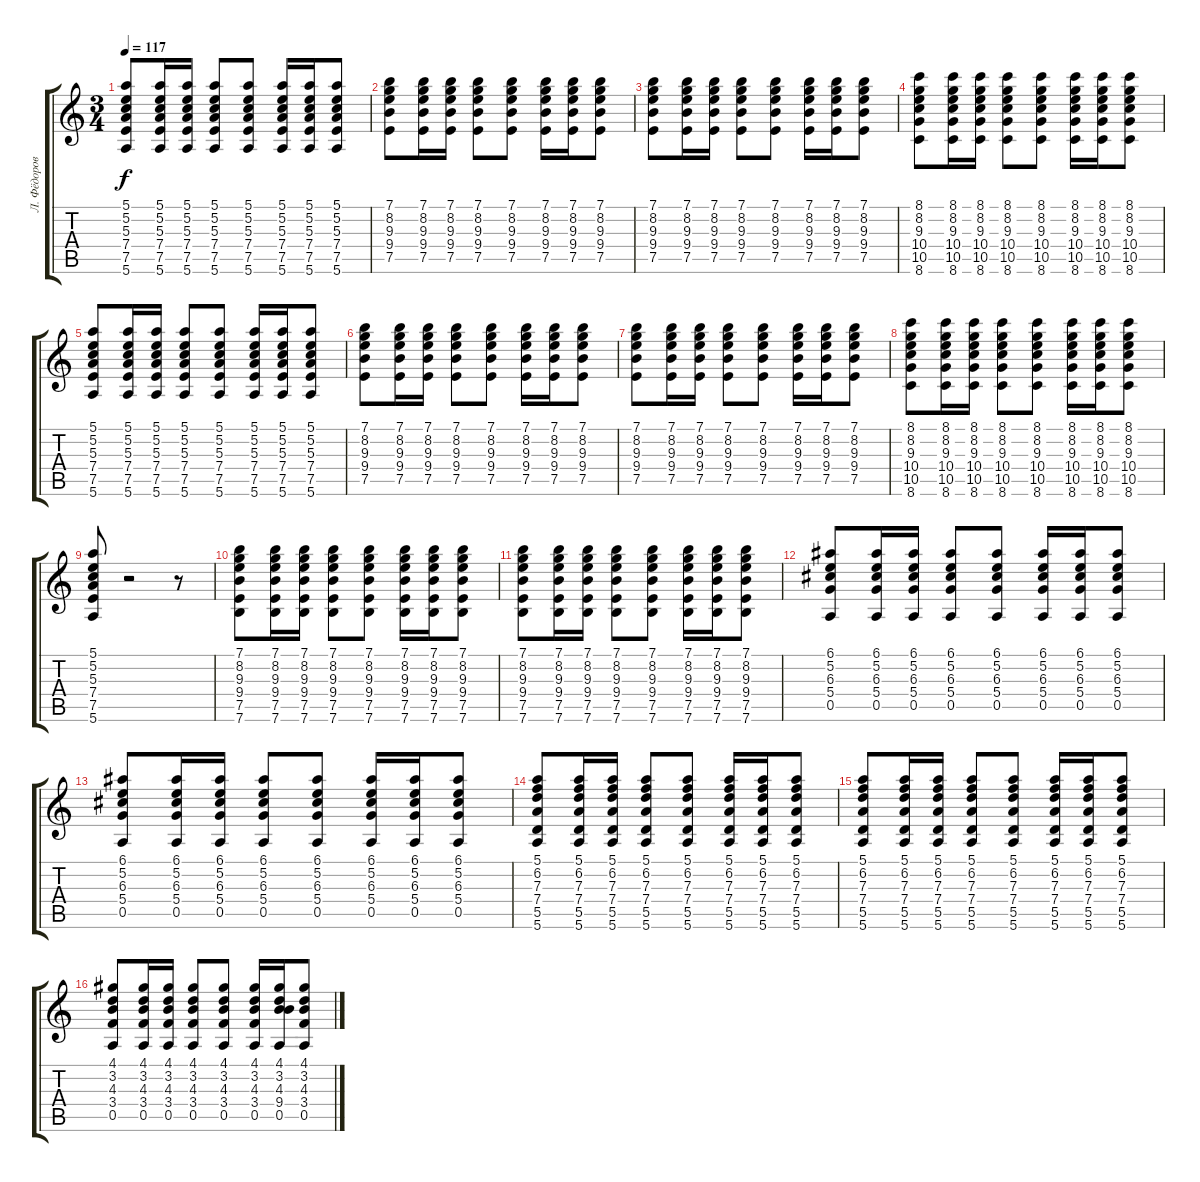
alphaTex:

\track ("Л. Фёдоров" "Л. Фёдоров") {instrument electricguitarclean}
\staff {score tabs}
\tuning (E4 B3 G3 D3 A2 E2) {hide}
\ts (3 4)
\tempo 117
\clef g2
\ks c
(5.1 5.2 5.3 7.4 7.5 5.6).8{dy f} (5.1 5.2 5.3 7.4 7.5 5.6).16 (5.1 5.2 5.3 7.4 7.5 5.6).16 (5.1 5.2 5.3 7.4 7.5 5.6).8 (5.1 5.2 5.3 7.4 7.5 5.6).8 (5.1 5.2 5.3 7.4 7.5 5.6).16 (5.1 5.2 5.3 7.4 7.5 5.6).16 (5.1 5.2 5.3 7.4 7.5 5.6).8 |
(7.1 8.2 9.3 9.4 7.5).8 (7.1 8.2 9.3 9.4 7.5).16 (7.1 8.2 9.3 9.4 7.5).16 (7.1 8.2 9.3 9.4 7.5).8 (7.1 8.2 9.3 9.4 7.5).8 (7.1 8.2 9.3 9.4 7.5).16 (7.1 8.2 9.3 9.4 7.5).16 (7.1 8.2 9.3 9.4 7.5).8 |
(7.1 8.2 9.3 9.4 7.5).8 (7.1 8.2 9.3 9.4 7.5).16 (7.1 8.2 9.3 9.4 7.5).16 (7.1 8.2 9.3 9.4 7.5).8 (7.1 8.2 9.3 9.4 7.5).8 (7.1 8.2 9.3 9.4 7.5).16 (7.1 8.2 9.3 9.4 7.5).16 (7.1 8.2 9.3 9.4 7.5).8 |
(8.1 8.2 9.3 10.4 10.5 8.6).8 (8.1 8.2 9.3 10.4 10.5 8.6).16 (8.1 8.2 9.3 10.4 10.5 8.6).16 (8.1 8.2 9.3 10.4 10.5 8.6).8 (8.1 8.2 9.3 10.4 10.5 8.6).8 (8.1 8.2 9.3 10.4 10.5 8.6).16 (8.1 8.2 9.3 10.4 10.5 8.6).16 (8.1 8.2 9.3 10.4 10.5 8.6).8 |
(5.1 5.2 5.3 7.4 7.5 5.6).8 (5.1 5.2 5.3 7.4 7.5 5.6).16 (5.1 5.2 5.3 7.4 7.5 5.6).16 (5.1 5.2 5.3 7.4 7.5 5.6).8 (5.1 5.2 5.3 7.4 7.5 5.6).8 (5.1 5.2 5.3 7.4 7.5 5.6).16 (5.1 5.2 5.3 7.4 7.5 5.6).16 (5.1 5.2 5.3 7.4 7.5 5.6).8 |
(7.1 8.2 9.3 9.4 7.5).8 (7.1 8.2 9.3 9.4 7.5).16 (7.1 8.2 9.3 9.4 7.5).16 (7.1 8.2 9.3 9.4 7.5).8 (7.1 8.2 9.3 9.4 7.5).8 (7.1 8.2 9.3 9.4 7.5).16 (7.1 8.2 9.3 9.4 7.5).16 (7.1 8.2 9.3 9.4 7.5).8 |
(7.1 8.2 9.3 9.4 7.5).8 (7.1 8.2 9.3 9.4 7.5).16 (7.1 8.2 9.3 9.4 7.5).16 (7.1 8.2 9.3 9.4 7.5).8 (7.1 8.2 9.3 9.4 7.5).8 (7.1 8.2 9.3 9.4 7.5).16 (7.1 8.2 9.3 9.4 7.5).16 (7.1 8.2 9.3 9.4 7.5).8 |
(8.1 8.2 9.3 10.4 10.5 8.6).8 (8.1 8.2 9.3 10.4 10.5 8.6).16 (8.1 8.2 9.3 10.4 10.5 8.6).16 (8.1 8.2 9.3 10.4 10.5 8.6).8 (8.1 8.2 9.3 10.4 10.5 8.6).8 (8.1 8.2 9.3 10.4 10.5 8.6).16 (8.1 8.2 9.3 10.4 10.5 8.6).16 (8.1 8.2 9.3 10.4 10.5 8.6).8 |
(5.1 5.2 5.3 7.4 7.5 5.6).8 r.2 r.8 |
(7.1 8.2 9.3 9.4 7.5 7.6).8 (7.1 8.2 9.3 9.4 7.5 7.6).16 (7.1 8.2 9.3 9.4 7.5 7.6).16 (7.1 8.2 9.3 9.4 7.5 7.6).8 (7.1 8.2 9.3 9.4 7.5 7.6).8 (7.1 8.2 9.3 9.4 7.5 7.6).16 (7.1 8.2 9.3 9.4 7.5 7.6).16 (7.1 8.2 9.3 9.4 7.5 7.6).8 |
(7.1 8.2 9.3 9.4 7.5 7.6).8 (7.1 8.2 9.3 9.4 7.5 7.6).16 (7.1 8.2 9.3 9.4 7.5 7.6).16 (7.1 8.2 9.3 9.4 7.5 7.6).8 (7.1 8.2 9.3 9.4 7.5 7.6).8 (7.1 8.2 9.3 9.4 7.5 7.6).16 (7.1 8.2 9.3 9.4 7.5 7.6).16 (7.1 8.2 9.3 9.4 7.5 7.6).8 |
(6.1 5.2 6.3 5.4 0.5).8 (6.1 5.2 6.3 5.4 0.5).16 (6.1 5.2 6.3 5.4 0.5).16 (6.1 5.2 6.3 5.4 0.5).8 (6.1 5.2 6.3 5.4 0.5).8 (6.1 5.2 6.3 5.4 0.5).16 (6.1 5.2 6.3 5.4 0.5).16 (6.1 5.2 6.3 5.4 0.5).8 |
(6.1 5.2 6.3 5.4 0.5).8 (6.1 5.2 6.3 5.4 0.5).16 (6.1 5.2 6.3 5.4 0.5).16 (6.1 5.2 6.3 5.4 0.5).8 (6.1 5.2 6.3 5.4 0.5).8 (6.1 5.2 6.3 5.4 0.5).16 (6.1 5.2 6.3 5.4 0.5).16 (6.1 5.2 6.3 5.4 0.5).8 |
(5.1 6.2 7.3 7.4 5.5 5.6).8 (5.1 6.2 7.3 7.4 5.5 5.6).16 (5.1 6.2 7.3 7.4 5.5 5.6).16 (5.1 6.2 7.3 7.4 5.5 5.6).8 (5.1 6.2 7.3 7.4 5.5 5.6).8 (5.1 6.2 7.3 7.4 5.5 5.6).16 (5.1 6.2 7.3 7.4 5.5 5.6).16 (5.1 6.2 7.3 7.4 5.5 5.6).8 |
(5.1 6.2 7.3 7.4 5.5 5.6).8 (5.1 6.2 7.3 7.4 5.5 5.6).16 (5.1 6.2 7.3 7.4 5.5 5.6).16 (5.1 6.2 7.3 7.4 5.5 5.6).8 (5.1 6.2 7.3 7.4 5.5 5.6).8 (5.1 6.2 7.3 7.4 5.5 5.6).16 (5.1 6.2 7.3 7.4 5.5 5.6).16 (5.1 6.2 7.3 7.4 5.5 5.6).8 |
(4.1 3.2 4.3 3.4 0.5).8 (4.1 3.2 4.3 3.4 0.5).16 (4.1 3.2 4.3 3.4 0.5).16 (4.1 3.2 4.3 3.4 0.5).8 (4.1 3.2 4.3 3.4 0.5).8 (4.1 3.2 4.3 3.4 0.5).16 (4.1 3.2 4.3 9.4 0.5).16 (4.1 3.2 4.3 3.4 0.5).8
